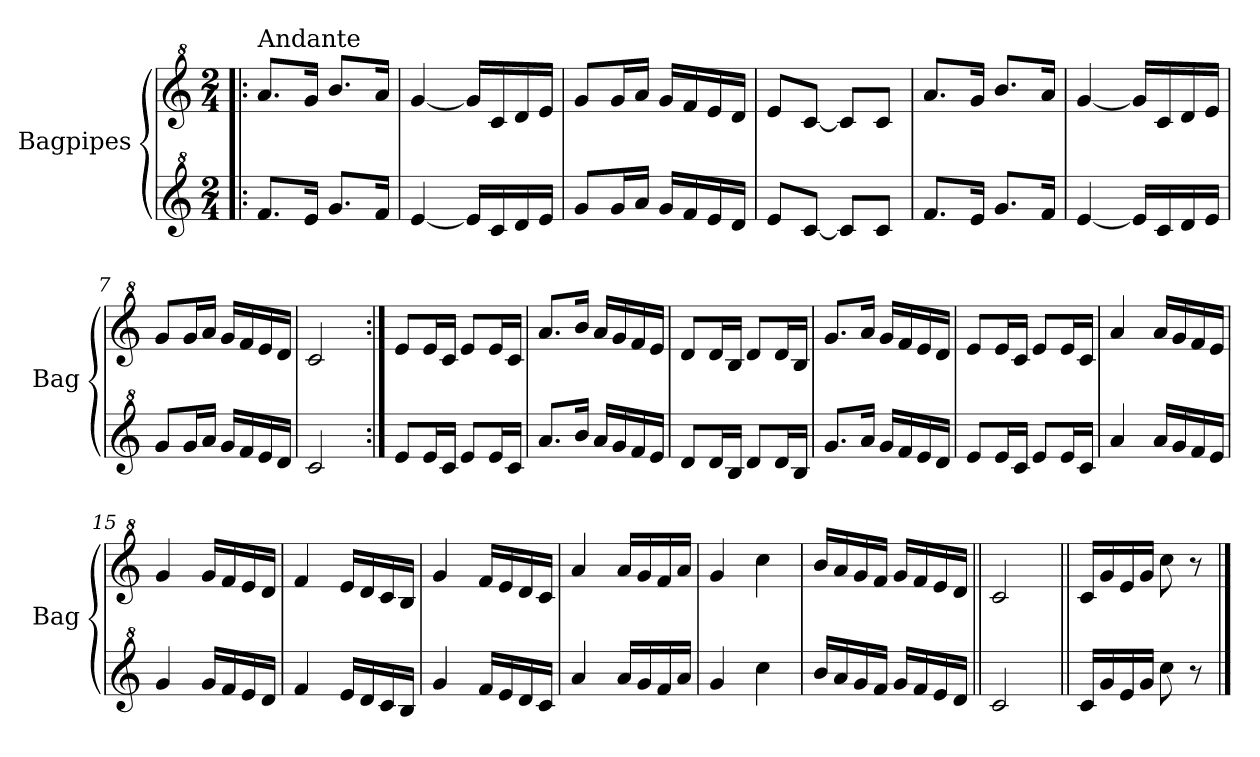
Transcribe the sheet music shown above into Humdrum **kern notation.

**kern	**kern
*part2	*part1
*staff2	*staff1
*I"Bagpipes	*I"Bagpipes
*I'Bag	*I'Bag
*clefG^2	*clefG^2
*	*k[]
*	*C:
*M2/4	*M2/4
=1!|:	=1!|:
!	!LO:TX:a:t=Andante
8.ff/L	8.aa/L
16ee/Jk	16gg/Jk
8.gg/L	8.bb/L
16ff/Jk	16aa/Jk
=2	=2
[4ee/	[4gg/
16ee/LL]	16gg/LL]
16cc/	16cc/
16dd/	16dd/
16ee/JJ	16ee/JJ
=3	=3
8gg/L	8gg/L
16gg/L	16gg/L
16aa/JJ	16aa/JJ
16gg/LL	16gg/LL
16ff/	16ff/
16ee/	16ee/
16dd/JJ	16dd/JJ
=4	=4
8ee/L	8ee/L
[8cc/J	[8cc/J
8cc/L]	8cc/L]
8cc/J	8cc/J
=5	=5
8.ff/L	8.aa/L
16ee/Jk	16gg/Jk
8.gg/L	8.bb/L
16ff/Jk	16aa/Jk
=6	=6
[4ee/	[4gg/
16ee/LL]	16gg/LL]
16cc/	16cc/
16dd/	16dd/
16ee/JJ	16ee/JJ
=7	=7
8gg/L	8gg/L
16gg/L	16gg/L
16aa/JJ	16aa/JJ
16gg/LL	16gg/LL
16ff/	16ff/
16ee/	16ee/
16dd/JJ	16dd/JJ
!!LO:LB:g=z
=8	=8
2cc/	2cc/
=9:|!	=9:|!
8ee/L	8ee/L
16ee/L	16ee/L
16cc/JJ	16cc/JJ
8ee/L	8ee/L
16ee/L	16ee/L
16cc/JJ	16cc/JJ
=10	=10
8.aa/L	8.aa/L
16bb/Jk	16bb/Jk
16aa/LL	16aa/LL
16gg/	16gg/
16ff/	16ff/
16ee/JJ	16ee/JJ
=11	=11
8dd/L	8dd/L
16dd/L	16dd/L
16b/JJ	16b/JJ
8dd/L	8dd/L
16dd/L	16dd/L
16b/JJ	16b/JJ
=12	=12
8.gg/L	8.gg/L
16aa/Jk	16aa/Jk
16gg/LL	16gg/LL
16ff/	16ff/
16ee/	16ee/
16dd/JJ	16dd/JJ
=13	=13
8ee/L	8ee/L
16ee/L	16ee/L
16cc/JJ	16cc/JJ
8ee/L	8ee/L
16ee/L	16ee/L
16cc/JJ	16cc/JJ
=14	=14
4aa/	4aa/
16aa/LL	16aa/LL
16gg/	16gg/
16ff/	16ff/
16ee/JJ	16ee/JJ
!!LO:LB:g=z
=15	=15
4gg/	4gg/
16gg/LL	16gg/LL
16ff/	16ff/
16ee/	16ee/
16dd/JJ	16dd/JJ
=16	=16
4ff/	4ff/
16ee/LL	16ee/LL
16dd/	16dd/
16cc/	16cc/
16b/JJ	16b/JJ
=17	=17
4gg/	4gg/
16ff/LL	16ff/LL
16ee/	16ee/
16dd/	16dd/
16cc/JJ	16cc/JJ
=18	=18
4aa/	4aa/
16aa/LL	16aa/LL
16gg/	16gg/
16ff/	16ff/
16aa/JJ	16aa/JJ
=19	=19
4gg/	4gg/
4ccc\	4ccc\
=20	=20
16bb/LL	16bb/LL
16aa/	16aa/
16gg/	16gg/
16ff/JJ	16ff/JJ
16gg/LL	16gg/LL
16ff/	16ff/
16ee/	16ee/
16dd/JJ	16dd/JJ
=21||	=21||
2cc/	2cc/
=22||	=22||
16cc/LL	16cc/LL
16gg/	16gg/
16ee/	16ee/
16gg/JJ	16gg/JJ
8ccc\	8ccc\
8r	8r
==	==
*-	*-
